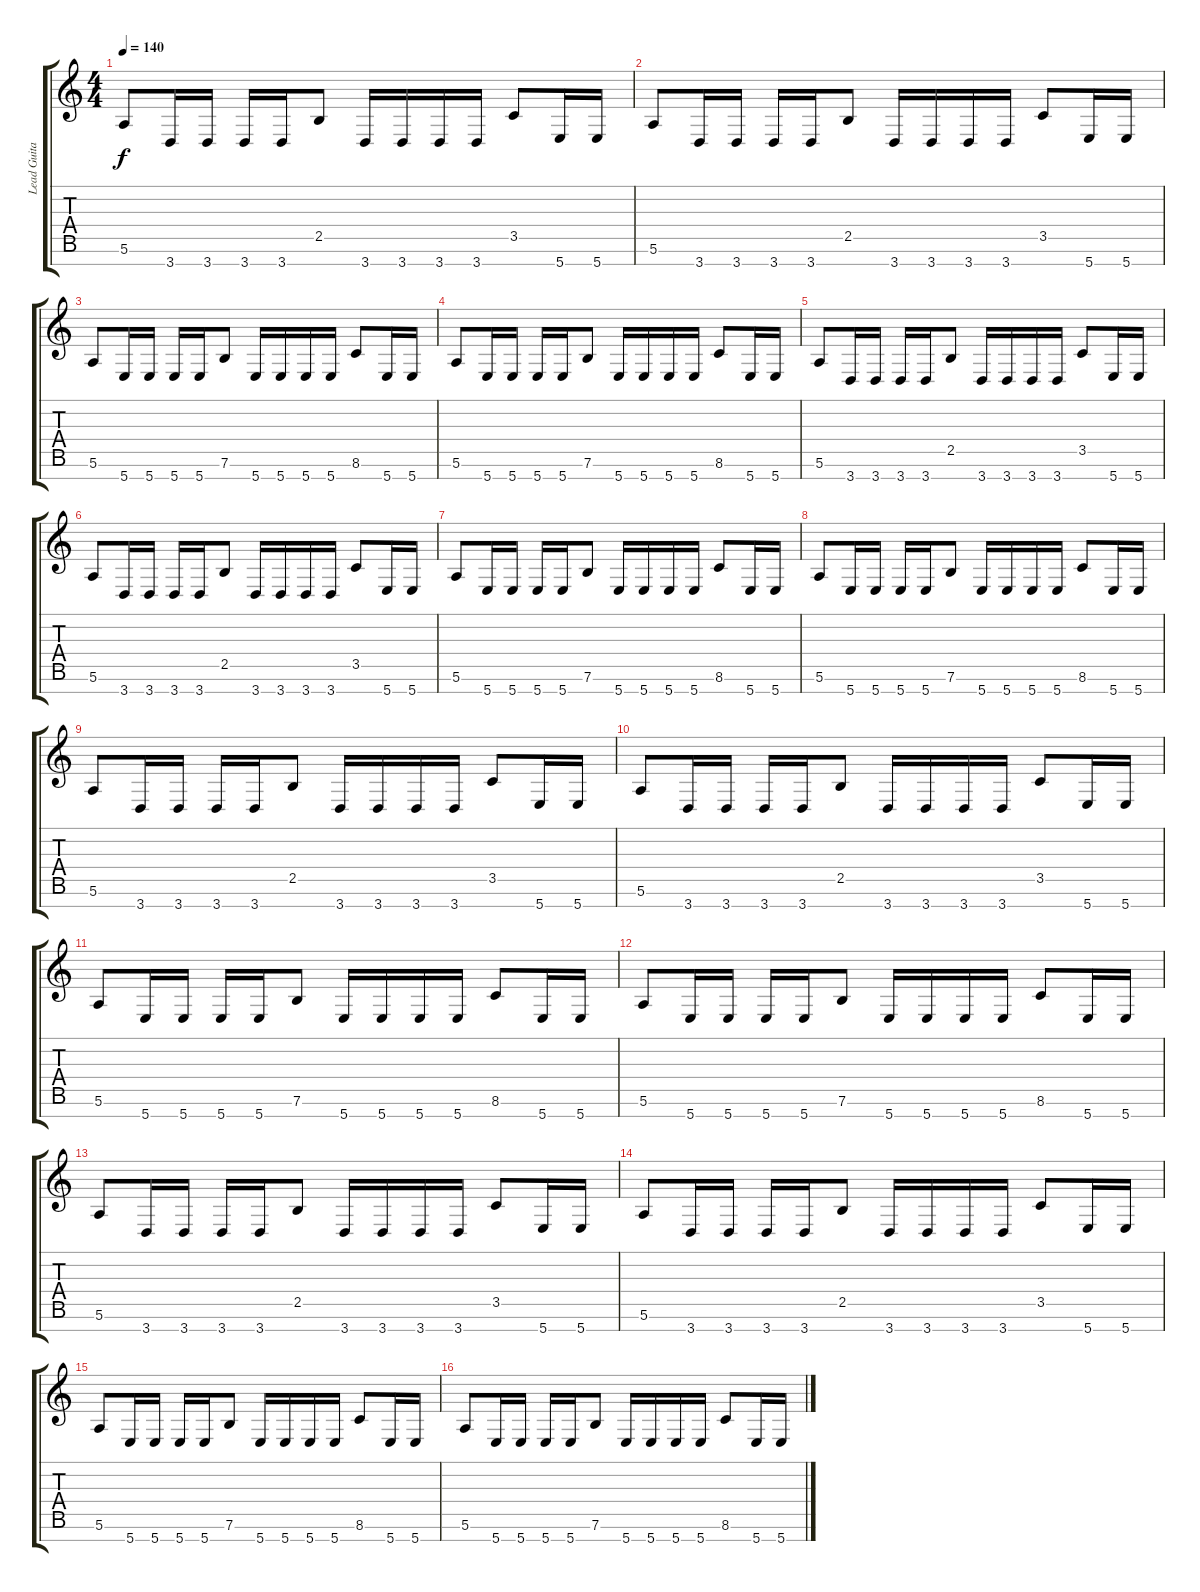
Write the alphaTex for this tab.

\track ("Lead Guitar I" "Lead Guita") {instrument distortionguitar}
\staff {score tabs}
\tuning (E4 B3 G3 D3 A2 E2 B1) {hide}
\ts (4 4)
\tempo 140
\clef g2
\ks c
5.6.8{dy f} 3.7.16 3.7.16 3.7.16 3.7.16 2.5.8 3.7.16 3.7.16 3.7.16 3.7.16 3.5.8 5.7.16 5.7.16 |
5.6.8 3.7.16 3.7.16 3.7.16 3.7.16 2.5.8 3.7.16 3.7.16 3.7.16 3.7.16 3.5.8 5.7.16 5.7.16 |
5.6.8 5.7.16 5.7.16 5.7.16 5.7.16 7.6.8 5.7.16 5.7.16 5.7.16 5.7.16 8.6.8 5.7.16 5.7.16 |
5.6.8 5.7.16 5.7.16 5.7.16 5.7.16 7.6.8 5.7.16 5.7.16 5.7.16 5.7.16 8.6.8 5.7.16 5.7.16 |
5.6.8 3.7.16 3.7.16 3.7.16 3.7.16 2.5.8 3.7.16 3.7.16 3.7.16 3.7.16 3.5.8 5.7.16 5.7.16 |
5.6.8 3.7.16 3.7.16 3.7.16 3.7.16 2.5.8 3.7.16 3.7.16 3.7.16 3.7.16 3.5.8 5.7.16 5.7.16 |
5.6.8 5.7.16 5.7.16 5.7.16 5.7.16 7.6.8 5.7.16 5.7.16 5.7.16 5.7.16 8.6.8 5.7.16 5.7.16 |
5.6.8 5.7.16 5.7.16 5.7.16 5.7.16 7.6.8 5.7.16 5.7.16 5.7.16 5.7.16 8.6.8 5.7.16 5.7.16 |
5.6.8 3.7.16 3.7.16 3.7.16 3.7.16 2.5.8 3.7.16 3.7.16 3.7.16 3.7.16 3.5.8 5.7.16 5.7.16 |
5.6.8 3.7.16 3.7.16 3.7.16 3.7.16 2.5.8 3.7.16 3.7.16 3.7.16 3.7.16 3.5.8 5.7.16 5.7.16 |
5.6.8 5.7.16 5.7.16 5.7.16 5.7.16 7.6.8 5.7.16 5.7.16 5.7.16 5.7.16 8.6.8 5.7.16 5.7.16 |
5.6.8 5.7.16 5.7.16 5.7.16 5.7.16 7.6.8 5.7.16 5.7.16 5.7.16 5.7.16 8.6.8 5.7.16 5.7.16 |
5.6.8 3.7.16 3.7.16 3.7.16 3.7.16 2.5.8 3.7.16 3.7.16 3.7.16 3.7.16 3.5.8 5.7.16 5.7.16 |
5.6.8 3.7.16 3.7.16 3.7.16 3.7.16 2.5.8 3.7.16 3.7.16 3.7.16 3.7.16 3.5.8 5.7.16 5.7.16 |
5.6.8 5.7.16 5.7.16 5.7.16 5.7.16 7.6.8 5.7.16 5.7.16 5.7.16 5.7.16 8.6.8 5.7.16 5.7.16 |
5.6.8 5.7.16 5.7.16 5.7.16 5.7.16 7.6.8 5.7.16 5.7.16 5.7.16 5.7.16 8.6.8 5.7.16 5.7.16
